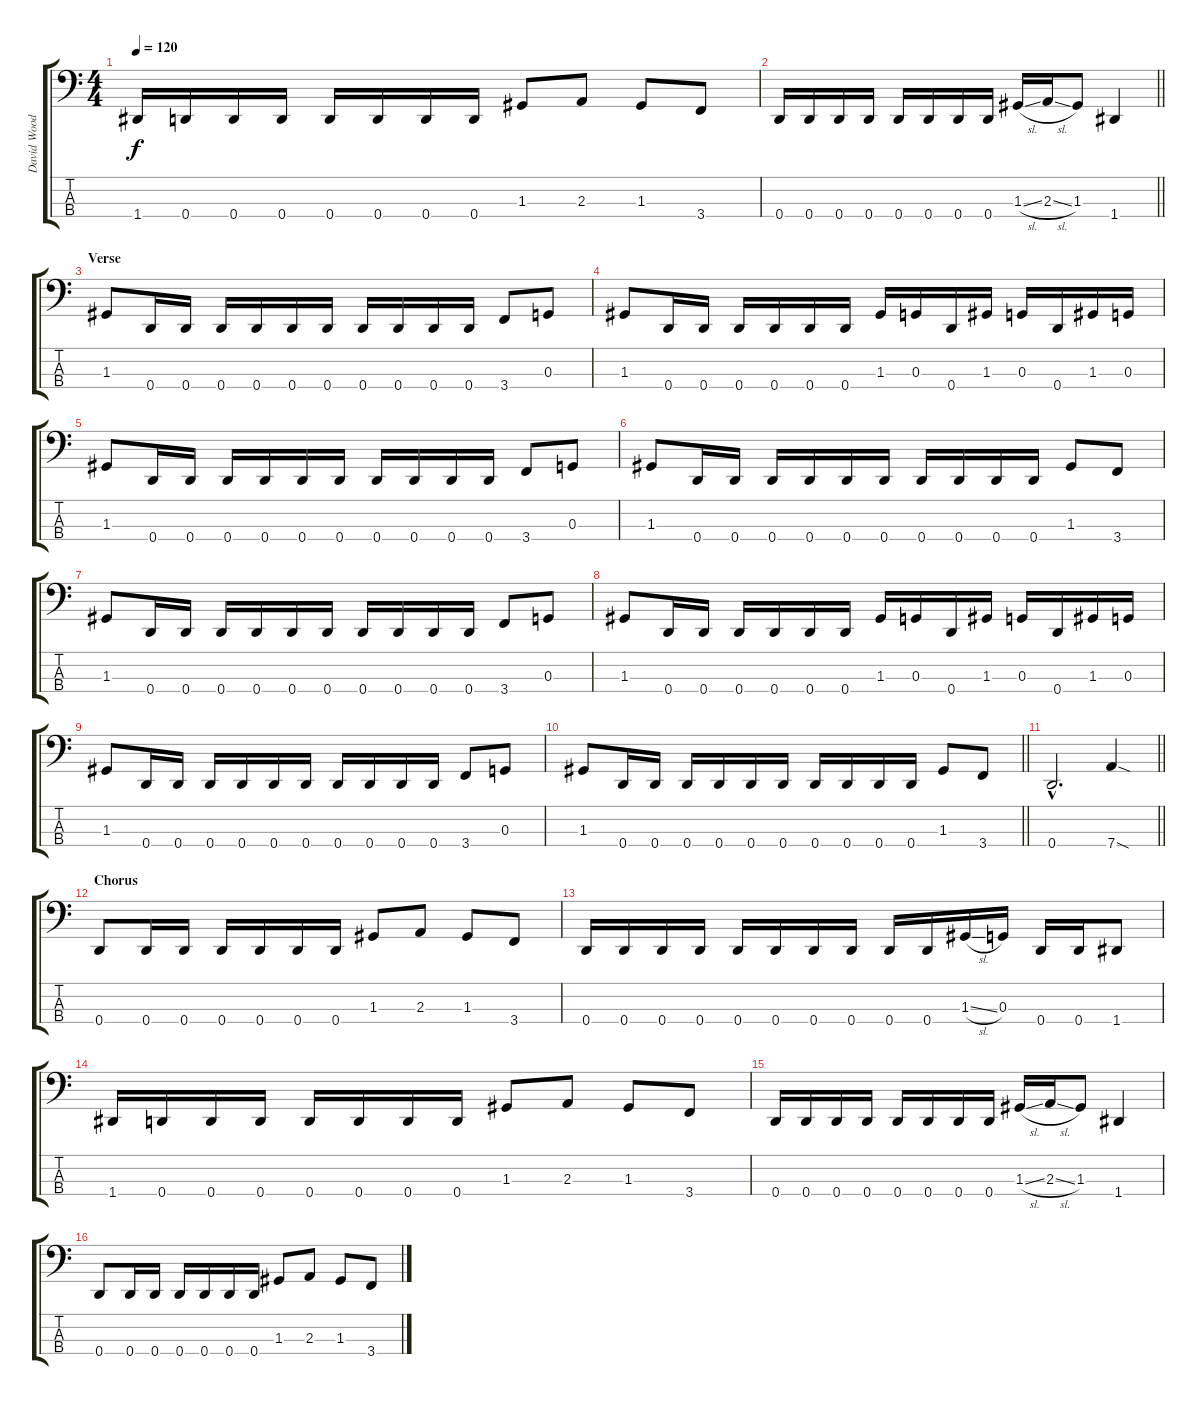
\track ("David Wood" "David Wood") {instrument electricbasspick}
\staff {score tabs}
\tuning (F2 C2 G1 D1) {hide}
\ts (4 4)
\tempo 120
\clef f4
\ks c
1.4.16{dy f} 0.4.16 0.4.16 0.4.16 0.4.16 0.4.16 0.4.16 0.4.16 1.3.8 2.3.8 1.3.8 3.4.8 |
\barLineRight lightlight
0.4.16 0.4.16 0.4.16 0.4.16 0.4.16 0.4.16 0.4.16 0.4.16 1.3{sl}.16 2.3{sl}.16 1.3.8 1.4.4 |
\section ("" "Verse")
1.3.8 0.4.16 0.4.16 0.4.16 0.4.16 0.4.16 0.4.16 0.4.16 0.4.16 0.4.16 0.4.16 3.4.8 0.3.8 |
1.3.8 0.4.16 0.4.16 0.4.16 0.4.16 0.4.16 0.4.16 1.3.16 0.3.16 0.4.16 1.3.16 0.3.16 0.4.16 1.3.16 0.3.16 |
1.3.8 0.4.16 0.4.16 0.4.16 0.4.16 0.4.16 0.4.16 0.4.16 0.4.16 0.4.16 0.4.16 3.4.8 0.3.8 |
1.3.8 0.4.16 0.4.16 0.4.16 0.4.16 0.4.16 0.4.16 0.4.16 0.4.16 0.4.16 0.4.16 1.3.8 3.4.8 |
1.3.8 0.4.16 0.4.16 0.4.16 0.4.16 0.4.16 0.4.16 0.4.16 0.4.16 0.4.16 0.4.16 3.4.8 0.3.8 |
1.3.8 0.4.16 0.4.16 0.4.16 0.4.16 0.4.16 0.4.16 1.3.16 0.3.16 0.4.16 1.3.16 0.3.16 0.4.16 1.3.16 0.3.16 |
1.3.8 0.4.16 0.4.16 0.4.16 0.4.16 0.4.16 0.4.16 0.4.16 0.4.16 0.4.16 0.4.16 3.4.8 0.3.8 |
\barLineRight lightlight
1.3.8 0.4.16 0.4.16 0.4.16 0.4.16 0.4.16 0.4.16 0.4.16 0.4.16 0.4.16 0.4.16 1.3.8 3.4.8 |
\barLineRight lightlight
0.4{hac}.2{d} 7.4{sod}.4 |
\section ("" "Chorus")
0.4.8 0.4.16 0.4.16 0.4.16 0.4.16 0.4.16 0.4.16 1.3.8 2.3.8 1.3.8 3.4.8 |
0.4.16 0.4.16 0.4.16 0.4.16 0.4.16 0.4.16 0.4.16 0.4.16 0.4.16 0.4.16 1.3{sl}.16 0.3.16 0.4.16 0.4.16 1.4.8 |
1.4.16 0.4.16 0.4.16 0.4.16 0.4.16 0.4.16 0.4.16 0.4.16 1.3.8 2.3.8 1.3.8 3.4.8 |
0.4.16 0.4.16 0.4.16 0.4.16 0.4.16 0.4.16 0.4.16 0.4.16 1.3{sl}.16 2.3{sl}.16 1.3.8 1.4.4 |
0.4.8 0.4.16 0.4.16 0.4.16 0.4.16 0.4.16 0.4.16 1.3.8 2.3.8 1.3.8 3.4.8
